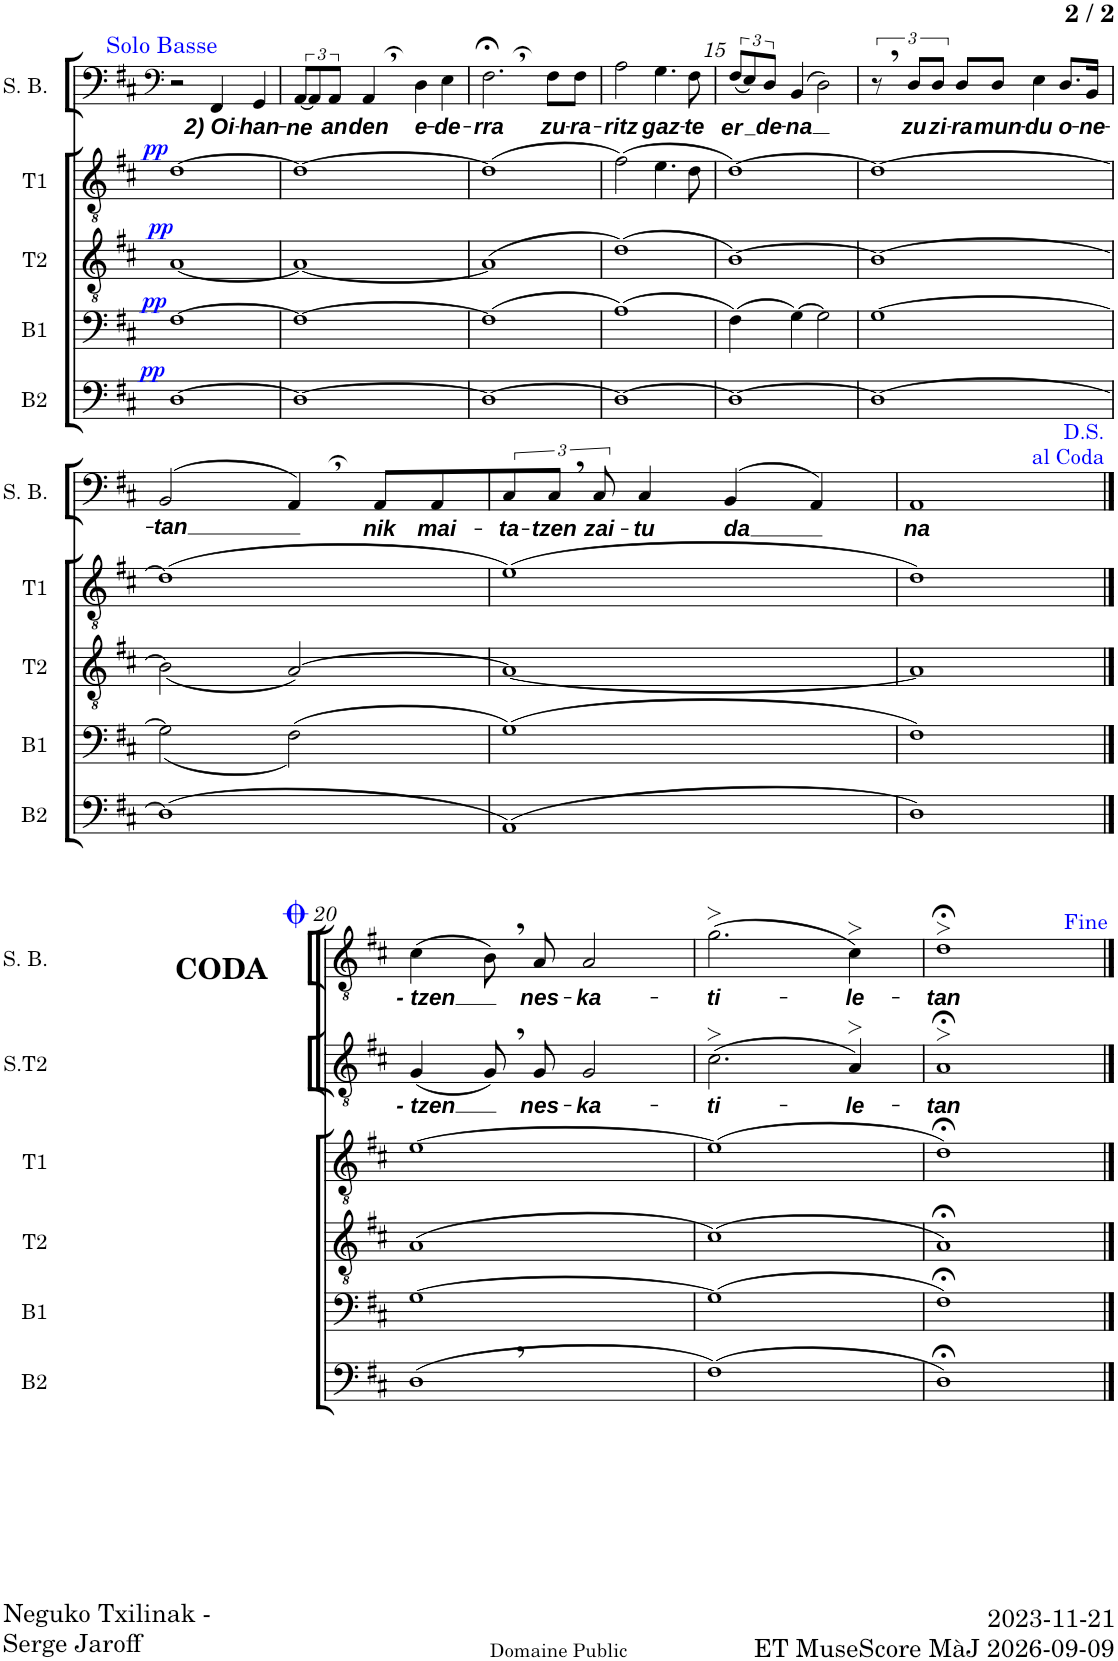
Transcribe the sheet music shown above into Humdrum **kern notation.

**kern	**dynam	**kern	**dynam	**kern	**dynam	**kern	**dynam	**kern	**text	**text	**kern	**text	**text
*part6	*part6	*part5	*part5	*part4	*part4	*part3	*part3	*part2	*part2	*part2	*part1	*part1	*part1
*staff6	*staff6	*staff5	*staff5	*staff4	*staff4	*staff3	*staff3	*staff2	*staff2	*staff2	*staff1	*staff1	*staff1
*I"Basse	*	*I"Baryton	*	*I"Ténor 2	*	*I"Ténor 1	*	*I"Duo T2	*	*	*I"Duo T1	*	*
*I'B2	*	*I'B1	*	*I'T2	*	*I'T1	*	*	*	*	*	*	*
!!LO:PB:g=z
*clefF4	*	*clefF4	*	*clefGv2	*	*clefGv2	*	*clefGv2	*	*	*clefF4	*	*
*k[f#c#]	*	*k[f#c#]	*	*k[f#c#]	*	*k[f#c#]	*	*k[f#c#]	*	*	*k[f#c#]	*	*
*M4/4	*	*M4/4	*	*M4/4	*	*M4/4	*	*M4/4	*	*	*M4/4	*	*
=11	=11	=11	=11	=11	=11	=11	=11	=11	=11	=11	=11	=11	=11
!	!	!	!	!	!	!	!	!	!	!	!LO:TX:a:color=#0000FF:t=Solo Basse	!	!
!	!LO:DY:a	!	!LO:DY:a	!	!LO:DY:a	!	!LO:DY:a	!	!	!	!	!	!
[1D	pp	[1F#	pp	[1A	pp	[1d	pp	1r	.	.	2r	.	.
!	!	!	!	!	!	!	!	!	!	!	!	!	!LO:LY:b
.	.	.	.	.	.	.	.	.	.	.	4FF#/	.	2) Oi-
!	!	!	!	!	!	!	!	!	!	!	!	!	!LO:LY:b
.	.	.	.	.	.	.	.	.	.	.	4GG/	.	-han-
=12	=12	=12	=12	=12	=12	=12	=12	=12	=12	=12	=12	=12	=12
!	!	!	!	!	!	!	!	!	!	!	!	!	!LO:LY:b
1D_	.	1F#_	.	1A_	.	1d_	.	1r	.	.	[12AA/L	.	ne
.	.	.	.	.	.	.	.	.	.	.	12AA/]	.	.
!	!	!	!	!	!	!	!	!	!	!	!	!	!LO:LY:b
.	.	.	.	.	.	.	.	.	.	.	12AA/J	.	an
!	!	!	!	!	!	!	!	!	!	!	!	!	!LO:LY:b
.	.	.	.	.	.	.	.	.	.	.	4AA,/	.	den
!	!	!	!	!	!	!	!	!	!	!	!	!	!LO:LY:b
.	.	.	.	.	.	.	.	.	.	.	4D\	.	e-
!	!	!	!	!	!	!	!	!	!	!	!	!	!LO:LY:b
.	.	.	.	.	.	.	.	.	.	.	4E\	.	-de-
=13	=13	=13	=13	=13	=13	=13	=13	=13	=13	=13	=13	=13	=13
!	!	!	!	!	!	!	!	!	!	!	!	!	!LO:LY:b
1D_	.	(1F#]	.	(1A]	.	(1d]	.	1r	.	.	2.F#;<,\	.	-rra
!	!	!	!	!	!	!	!	!	!	!	!	!	!LO:LY:b
.	.	.	.	.	.	.	.	.	.	.	8F#\L	.	zu-
!	!	!	!	!	!	!	!	!	!	!	!	!	!LO:LY:b
.	.	.	.	.	.	.	.	.	.	.	8F#\J	.	-ra-
=14	=14	=14	=14	=14	=14	=14	=14	=14	=14	=14	=14	=14	=14
!	!	!	!	!	!	!	!	!	!	!	!	!	!LO:LY:b
1D_	.	(1A)	.	(1d)	.	(2f#\)	.	1r	.	.	2A\	.	-ritz
!	!	!	!	!	!	!	!	!	!	!	!	!	!LO:LY:b
.	.	.	.	.	.	4.e\	.	.	.	.	4.G\	.	gaz-
!	!	!	!	!	!	!	!	!	!	!	!	!	!LO:LY:b
.	.	.	.	.	.	8d\	.	.	.	.	8F#\	.	-te
=15	=15	=15	=15	=15	=15	=15	=15	=15	=15	=15	=15	=15	=15
!	!	!	!	!	!	!	!	!	!	!	!	!	!LO:LY:b
1D_	.	(4F#\)	.	[1B)	.	[1d)	.	1r	.	.	(12F#/L	.	er
.	.	.	.	.	.	.	.	.	.	.	12E/)	.	.
!	!	!	!	!	!	!	!	!	!	!	!	!	!LO:LY:b
.	.	.	.	.	.	.	.	.	.	.	12D/J	.	de-
!	!	!	!	!	!	!	!	!	!	!	!	!	!LO:LY:b
.	.	[4G\)	.	.	.	.	.	.	.	.	(4BB/	.	-na
.	.	2G\]	.	.	.	.	.	.	.	.	2D\)	.	.
=16	=16	=16	=16	=16	=16	=16	=16	=16	=16	=16	=16	=16	=16
1D_	.	[1G	.	1B_	.	1d_	.	1r	.	.	12r	.	.
!	!	!	!	!	!	!	!	!	!	!	!	!	!LO:LY:b
.	.	.	.	.	.	.	.	.	.	.	12D/L	.	zu
!	!	!	!	!	!	!	!	!	!	!	!	!	!LO:LY:b
.	.	.	.	.	.	.	.	.	.	.	12D/J	.	zi-
!	!	!	!	!	!	!	!	!	!	!	!	!	!LO:LY:b
.	.	.	.	.	.	.	.	.	.	.	8D/L	.	-ra
!	!	!	!	!	!	!	!	!	!	!	!	!	!LO:LY:b
.	.	.	.	.	.	.	.	.	.	.	8D/J	.	mun-
!	!	!	!	!	!	!	!	!	!	!	!	!	!LO:LY:b
.	.	.	.	.	.	.	.	.	.	.	4E\	.	-du
!	!	!	!	!	!	!	!	!	!	!	!	!	!LO:LY:b
.	.	.	.	.	.	.	.	.	.	.	8.D/L	.	o-
!	!	!	!	!	!	!	!	!	!	!	!	!	!LO:LY:b
.	.	.	.	.	.	.	.	.	.	.	16BB/Jk	.	-ne-
!!LO:LB:g=z
=17	=17	=17	=17	=17	=17	=17	=17	=17	=17	=17	=17	=17	=17
!	!	!	!	!	!	!	!	!	!	!	!	!	!LO:LY:b
(1D]	.	(<2G\]	.	(<2B\]	.	(1d]	.	1r	.	.	(>2BB/	.	-tan
.	.	(2F#\)	.	[>2A/)	.	.	.	.	.	.	4AA,/)	.	.
!	!	!	!	!	!	!	!	!	!	!	!	!	!LO:LY:b
.	.	.	.	.	.	.	.	.	.	.	8AA/L	.	nik
!	!	!	!	!	!	!	!	!	!	!	!	!	!LO:LY:b
.	.	.	.	.	.	.	.	.	.	.	8AA/	.	mai-
=18	=18	=18	=18	=18	=18	=18	=18	=18	=18	=18	=18	=18	=18
!	!	!	!	!	!	!	!	!	!	!	!	!	!LO:LY:b
(>1AA)	.	(1G)	.	1A_	.	(1e)	.	1r	.	.	12C#/	.	-ta-
!	!	!	!	!	!	!	!	!	!	!	!	!	!LO:LY:b
.	.	.	.	.	.	.	.	.	.	.	12C#,/J	.	-tzen
!	!	!	!	!	!	!	!	!	!	!	!	!	!LO:LY:b
.	.	.	.	.	.	.	.	.	.	.	12C#/	.	zai-
!	!	!	!	!	!	!	!	!	!	!	!	!	!LO:LY:b
.	.	.	.	.	.	.	.	.	.	.	4C#/	.	-tu
!	!	!	!	!	!	!	!	!	!	!	!	!	!LO:LY:b
.	.	.	.	.	.	.	.	.	.	.	(>4BB/	.	da
.	.	.	.	.	.	.	.	.	.	.	4AA/)	.	.
=19	=19	=19	=19	=19	=19	=19	=19	=19	=19	=19	=19	=19	=19
!	!	!	!	!	!	!	!	!	!	!	!	!	!LO:LY:b
1D)	.	1F#)	.	1A]	.	1d)	.	1r	.	.	1AA	.	na
!	!	!	!	!	!	!	!	!	!	!	!LO:TX:a:color=#0000FF:t=D.S. \nal Coda	!	!
!!LO:LB:g=z
==20	==20	==20	==20	==20	==20	==20	==20	==20	==20	==20	==20	==20	==20
*	*	*	*	*	*	*	*	*	*	*	*clefGv2	*	*
!	!	!	!	!	!	!	!	!	!	!LO:LY:b	!	!	!LO:LY:b
(>1D	.	[1G	.	(>1A	.	[1e	.	(4G/	.	- tzen	(4c#\	.	- tzen
.	.	.	.	.	.	.	.	8G,/L)	.	.	8B,\)	.	.
!	!	!	!	!	!	!	!	!	!	!LO:LY:b	!	!	!LO:LY:b
.	.	.	.	.	.	.	.	8G/J	.	nes-	8A/	.	nes-
!	!	!	!	!	!	!	!	!	!	!LO:LY:b	!	!	!LO:LY:b
.	.	.	.	.	.	.	.	2G/	.	-ka-	2A/	.	-ka-
=21	=21	=21	=21	=21	=21	=21	=21	=21	=21	=21	=21	=21	=21
!	!	!	!	!	!	!	!	!	!	!LO:LY:b	!	!	!LO:LY:b
(1F#)	.	(1G]	.	(1c#)	.	(1e]	.	(2.c#>\	.	-ti-	(2.g>\	.	-ti-
!	!	!	!	!	!	!	!	!	!	!LO:LY:b	!	!	!LO:LY:b
.	.	.	.	.	.	.	.	4A>/)	.	-le-	4c#>\)	.	-le-
=22	=22	=22	=22	=22	=22	=22	=22	=22	=22	=22	=22	=22	=22
!	!	!	!	!	!	!	!	!	!	!LO:LY:b	!	!	!LO:LY:b
1D;<)	.	1F#;<)	.	1A;<)	.	1d;<)	.	1A;<>	.	-tan	1d;<>	.	-tan
==	==	==	==	==	==	==	==	==	==	==	==	==	==
*-	*-	*-	*-	*-	*-	*-	*-	*-	*-	*-	*-	*-	*-
